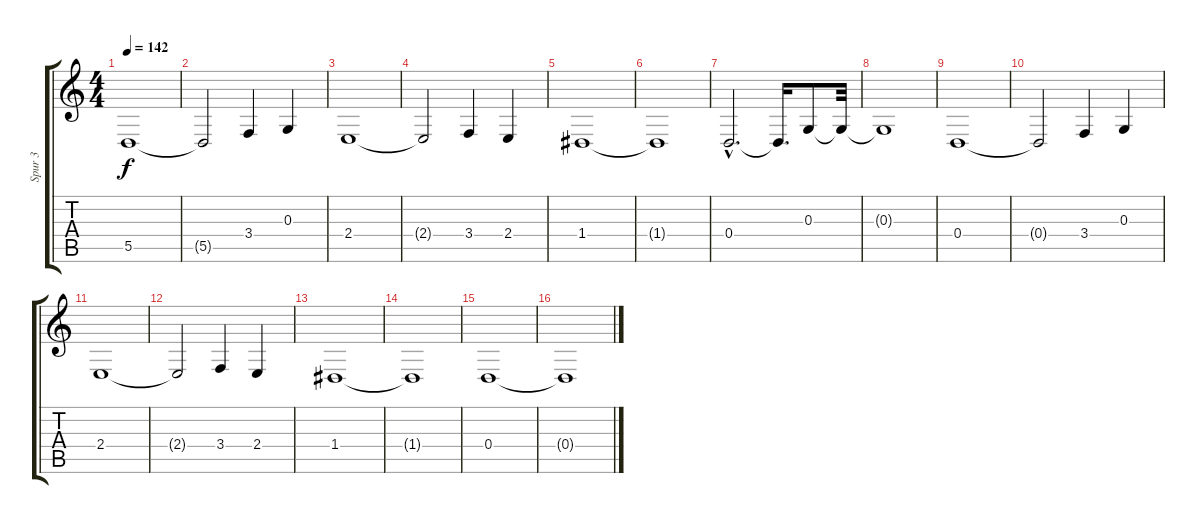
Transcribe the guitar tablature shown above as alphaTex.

\track ("Spur 3" "Spur 3") {instrument rockorgan}
\staff {score tabs}
\tuning (E4 B3 G3 D3 A2 E2) {hide}
\ts (4 4)
\tempo 142
\clef g2
\ks c
5.5.1{dy f} |
5.5{t}.2 3.4.4 0.3.4 |
2.4.1 |
2.4{t}.2 3.4.4 2.4.4 |
1.4.1 |
1.4{t}.1 |
0.4{hac}.2{d} 0.4{t}.16{d} 0.3.8 0.3{t}.32 |
0.3{t}.1 |
0.4.1 |
0.4{t}.2 3.4.4 0.3.4 |
2.4.1 |
2.4{t}.2 3.4.4 2.4.4 |
1.4.1 |
1.4{t}.1 |
0.4.1 |
0.4{t}.1
